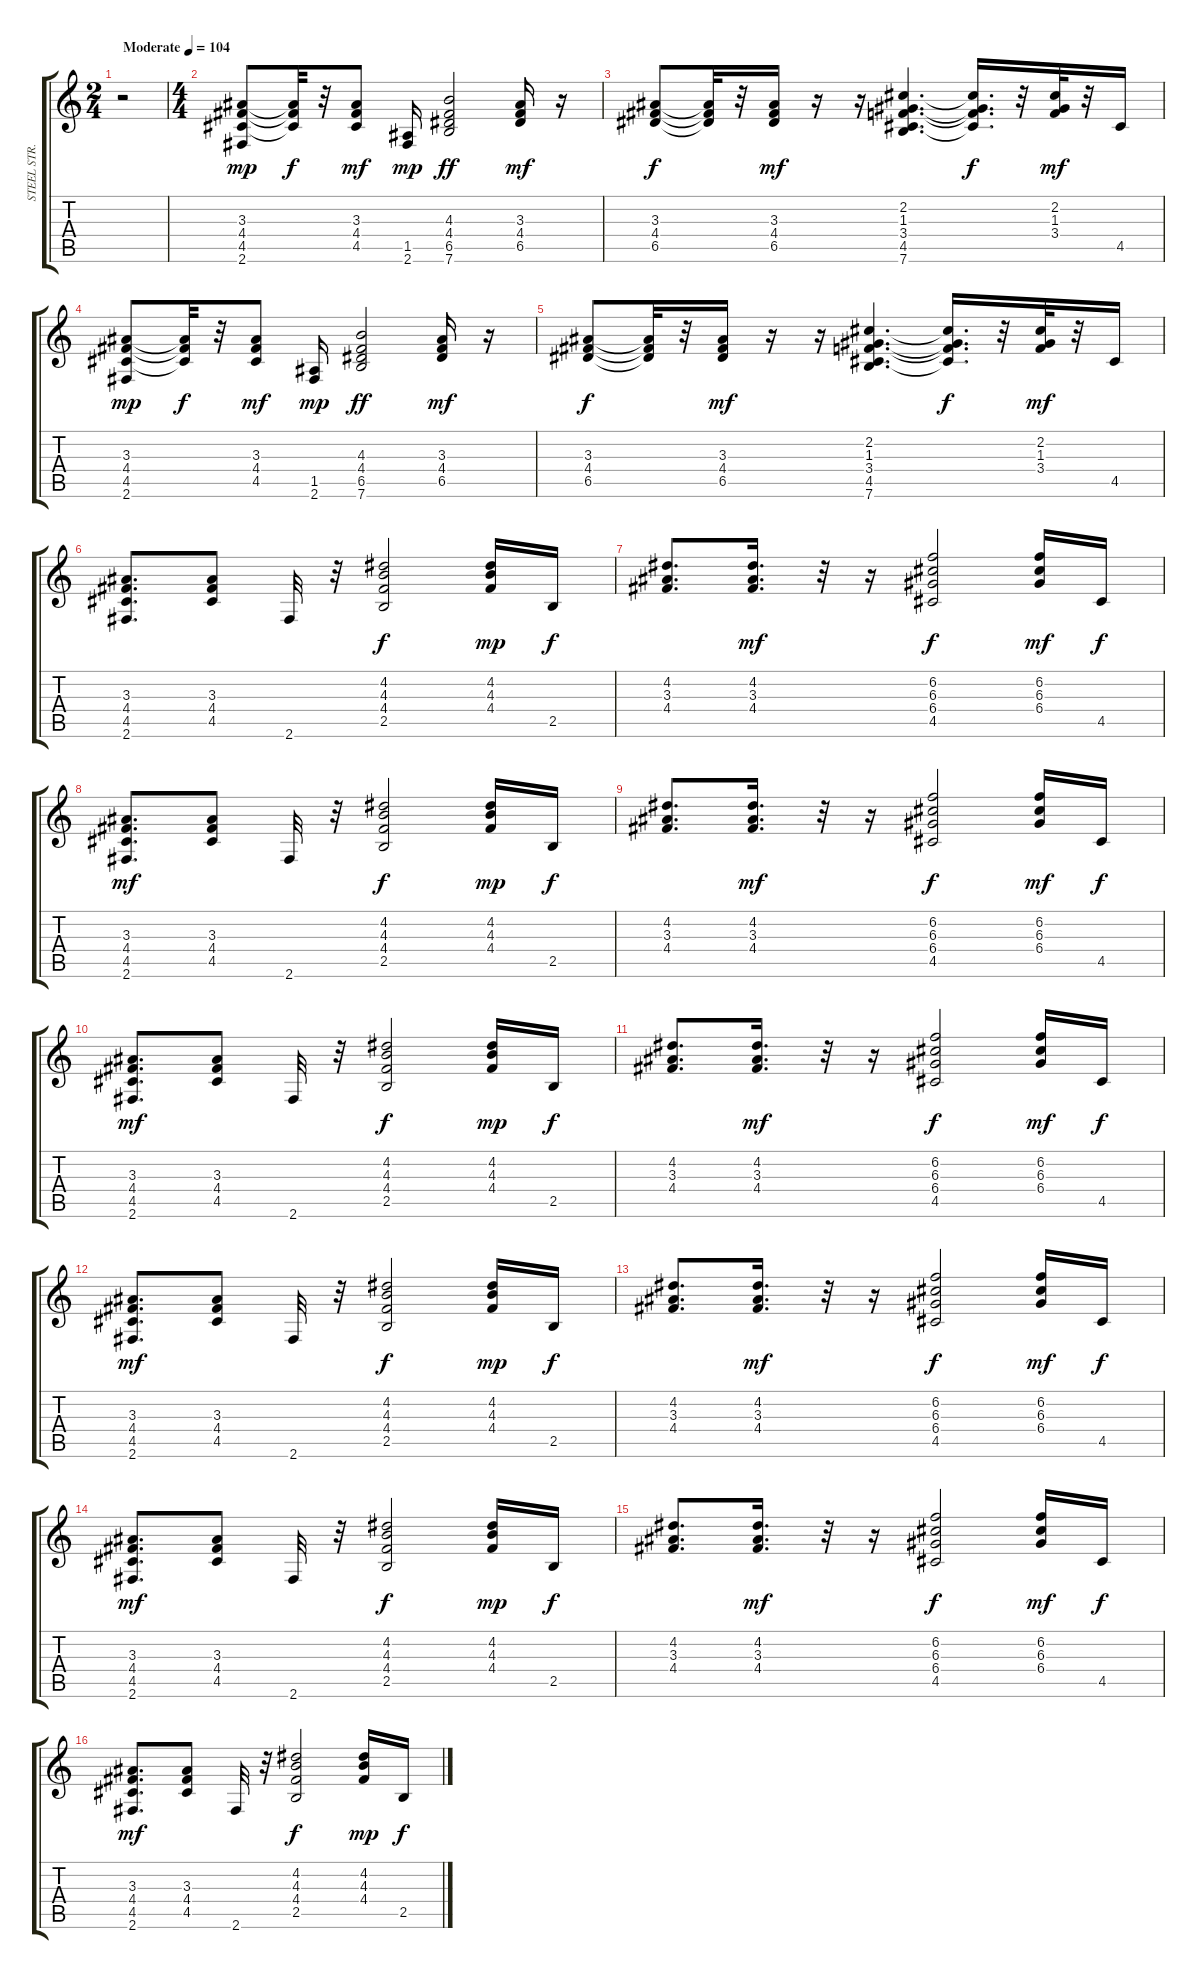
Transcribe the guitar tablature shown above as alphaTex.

\track ("STEEL STR. GTR." "STEEL STR.") {instrument acousticguitarsteel}
\staff {score tabs}
\tuning (E4 B3 G3 D3 A2 E2) {hide}
\ts (2 4)
\tempo (104 "Moderate")
\clef g2
\ks c
r.2{dy mp instrument acousticguitarsteel} |
\ts (4 4)
(3.3 4.4 4.5 2.6).8 (3.3{t} 4.4{t} 4.5{t}).32{dy f} r.32 (3.3 4.4 4.5).8{dy mf} (1.5 2.6).16{dy mp} (4.3 4.4 6.5 7.6).2{dy ff} (3.3 4.4 6.5).16{dy mf} r.16 |
(3.3 4.4 6.5).8{dy f} (3.3{t} 4.4{t} 6.5{t}).32 r.32 (3.3 4.4 6.5).16{dy mf} r.16 r.16 (2.2 1.3 3.4 4.5 7.6).4{d} (2.2{t} 1.3{t} 3.4{t} 4.5{t}).16{d dy f} r.32 (2.2 1.3 3.4).32{dy mf} r.32 4.5.16 |
(3.3 4.4 4.5 2.6).8{dy mp} (3.3{t} 4.4{t} 4.5{t}).32{dy f} r.32 (3.3 4.4 4.5).8{dy mf} (1.5 2.6).16{dy mp} (4.3 4.4 6.5 7.6).2{dy ff} (3.3 4.4 6.5).16{dy mf} r.16 |
(3.3 4.4 6.5).8{dy f} (3.3{t} 4.4{t} 6.5{t}).32 r.32 (3.3 4.4 6.5).16{dy mf} r.16 r.16 (2.2 1.3 3.4 4.5 7.6).4{d} (2.2{t} 1.3{t} 3.4{t} 4.5{t}).16{d dy f} r.32 (2.2 1.3 3.4).32{dy mf} r.32 4.5.16 |
(3.3 4.4 4.5 2.6).8{d} (3.3 4.4 4.5).8 2.6.32 r.32 (4.2 4.3 4.4 2.5).2{dy f} (4.2 4.3 4.4).16{dy mp} 2.5.16{dy f} |
(4.2 3.3 4.4).8{d} (4.2 3.3 4.4).16{d dy mf} r.32 r.16 (6.2 6.3 6.4 4.5).2{dy f} (6.2 6.3 6.4).16{dy mf} 4.5.16{dy f} |
(3.3 4.4 4.5 2.6).8{d dy mf} (3.3 4.4 4.5).8 2.6.32 r.32 (4.2 4.3 4.4 2.5).2{dy f} (4.2 4.3 4.4).16{dy mp} 2.5.16{dy f} |
(4.2 3.3 4.4).8{d} (4.2 3.3 4.4).16{d dy mf} r.32 r.16 (6.2 6.3 6.4 4.5).2{dy f} (6.2 6.3 6.4).16{dy mf} 4.5.16{dy f} |
(3.3 4.4 4.5 2.6).8{d dy mf} (3.3 4.4 4.5).8 2.6.32 r.32 (4.2 4.3 4.4 2.5).2{dy f} (4.2 4.3 4.4).16{dy mp} 2.5.16{dy f} |
(4.2 3.3 4.4).8{d} (4.2 3.3 4.4).16{d dy mf} r.32 r.16 (6.2 6.3 6.4 4.5).2{dy f} (6.2 6.3 6.4).16{dy mf} 4.5.16{dy f} |
(3.3 4.4 4.5 2.6).8{d dy mf} (3.3 4.4 4.5).8 2.6.32 r.32 (4.2 4.3 4.4 2.5).2{dy f} (4.2 4.3 4.4).16{dy mp} 2.5.16{dy f} |
(4.2 3.3 4.4).8{d} (4.2 3.3 4.4).16{d dy mf} r.32 r.16 (6.2 6.3 6.4 4.5).2{dy f} (6.2 6.3 6.4).16{dy mf} 4.5.16{dy f} |
(3.3 4.4 4.5 2.6).8{d dy mf} (3.3 4.4 4.5).8 2.6.32 r.32 (4.2 4.3 4.4 2.5).2{dy f} (4.2 4.3 4.4).16{dy mp} 2.5.16{dy f} |
(4.2 3.3 4.4).8{d} (4.2 3.3 4.4).16{d dy mf} r.32 r.16 (6.2 6.3 6.4 4.5).2{dy f} (6.2 6.3 6.4).16{dy mf} 4.5.16{dy f} |
(3.3 4.4 4.5 2.6).8{d dy mf} (3.3 4.4 4.5).8 2.6.32 r.32 (4.2 4.3 4.4 2.5).2{dy f} (4.2 4.3 4.4).16{dy mp} 2.5.16{dy f}
